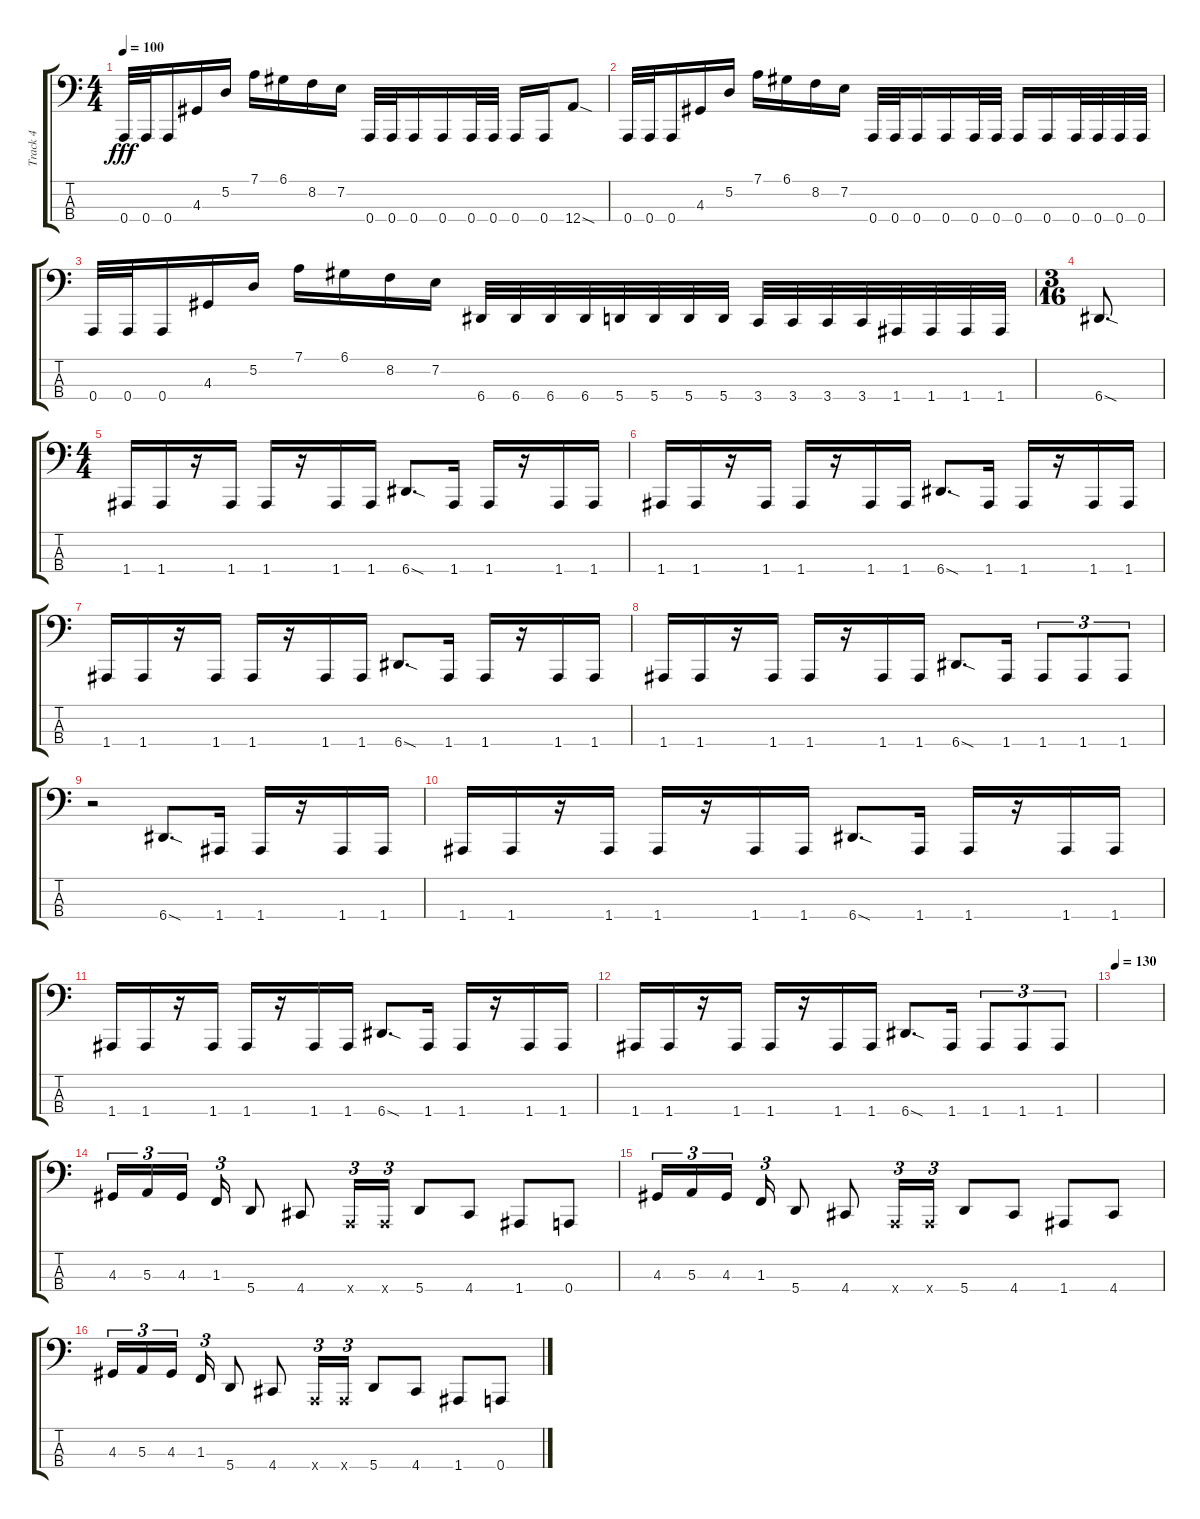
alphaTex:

\track ("Track 4" "Track 4") {instrument electricbasspick}
\staff {score tabs}
\tuning (D2 A1 E1 A0) {hide}
\ts (4 4)
\tempo 100
\clef f4
\ks c
0.4.32{dy fff} 0.4.32 0.4.16 4.3.16 5.2.16 7.1.16 6.1.16 8.2.16 7.2.16 0.4.32 0.4.32 0.4.16 0.4.16 0.4.32 0.4.32 0.4.16 0.4.16 12.4{sod}.8 |
0.4.32 0.4.32 0.4.16 4.3.16 5.2.16 7.1.16 6.1.16 8.2.16 7.2.16 0.4.32 0.4.32 0.4.16 0.4.16 0.4.32 0.4.32 0.4.16 0.4.16 0.4.32 0.4.32 0.4.32 0.4.32 |
0.4.32 0.4.32 0.4.16 4.3.16 5.2.16 7.1.16 6.1.16 8.2.16 7.2.16 6.4.32 6.4.32 6.4.32 6.4.32 5.4.32 5.4.32 5.4.32 5.4.32 3.4.32 3.4.32 3.4.32 3.4.32 1.4.32 1.4.32 1.4.32 1.4.32 |
\ts (3 16)
6.4{sod}.8{d} |
\ts (4 4)
1.4.16 1.4.16 r.16 1.4.16 1.4.16 r.16 1.4.16 1.4.16 6.4{sod}.8{d} 1.4.16 1.4.16 r.16 1.4.16 1.4.16 |
1.4.16 1.4.16 r.16 1.4.16 1.4.16 r.16 1.4.16 1.4.16 6.4{sod}.8{d} 1.4.16 1.4.16 r.16 1.4.16 1.4.16 |
1.4.16 1.4.16 r.16 1.4.16 1.4.16 r.16 1.4.16 1.4.16 6.4{sod}.8{d} 1.4.16 1.4.16 r.16 1.4.16 1.4.16 |
1.4.16 1.4.16 r.16 1.4.16 1.4.16 r.16 1.4.16 1.4.16 6.4{sod}.8{d} 1.4.16 1.4.8{tu (3 2)} 1.4.8{tu (3 2)} 1.4.8{tu (3 2)} |
r.2 6.4{sod}.8{d} 1.4.16 1.4.16 r.16 1.4.16 1.4.16 |
1.4.16 1.4.16 r.16 1.4.16 1.4.16 r.16 1.4.16 1.4.16 6.4{sod}.8{d} 1.4.16 1.4.16 r.16 1.4.16 1.4.16 |
1.4.16 1.4.16 r.16 1.4.16 1.4.16 r.16 1.4.16 1.4.16 6.4{sod}.8{d} 1.4.16 1.4.16 r.16 1.4.16 1.4.16 |
1.4.16 1.4.16 r.16 1.4.16 1.4.16 r.16 1.4.16 1.4.16 6.4{sod}.8{d} 1.4.16 1.4.8{tu (3 2)} 1.4.8{tu (3 2)} 1.4.8{tu (3 2)} |
\tempo 130
|
4.3.16{tu (3 2)} 5.3.16{tu (3 2)} 4.3.16{tu (3 2) beam splitsecondary} 1.3.16{tu (3 2)} 5.4.8 4.4.8 0.4{x}.16{tu (3 2)} 0.4{x}.16{tu (3 2)} 5.4.8 4.4.8 1.4.8 0.4.8 |
4.3.16{tu (3 2)} 5.3.16{tu (3 2)} 4.3.16{tu (3 2) beam splitsecondary} 1.3.16{tu (3 2)} 5.4.8 4.4.8 0.4{x}.16{tu (3 2)} 0.4{x}.16{tu (3 2)} 5.4.8 4.4.8 1.4.8 4.4.8 |
4.3.16{tu (3 2)} 5.3.16{tu (3 2)} 4.3.16{tu (3 2) beam splitsecondary} 1.3.16{tu (3 2)} 5.4.8 4.4.8 0.4{x}.16{tu (3 2)} 0.4{x}.16{tu (3 2)} 5.4.8 4.4.8 1.4.8 0.4.8
